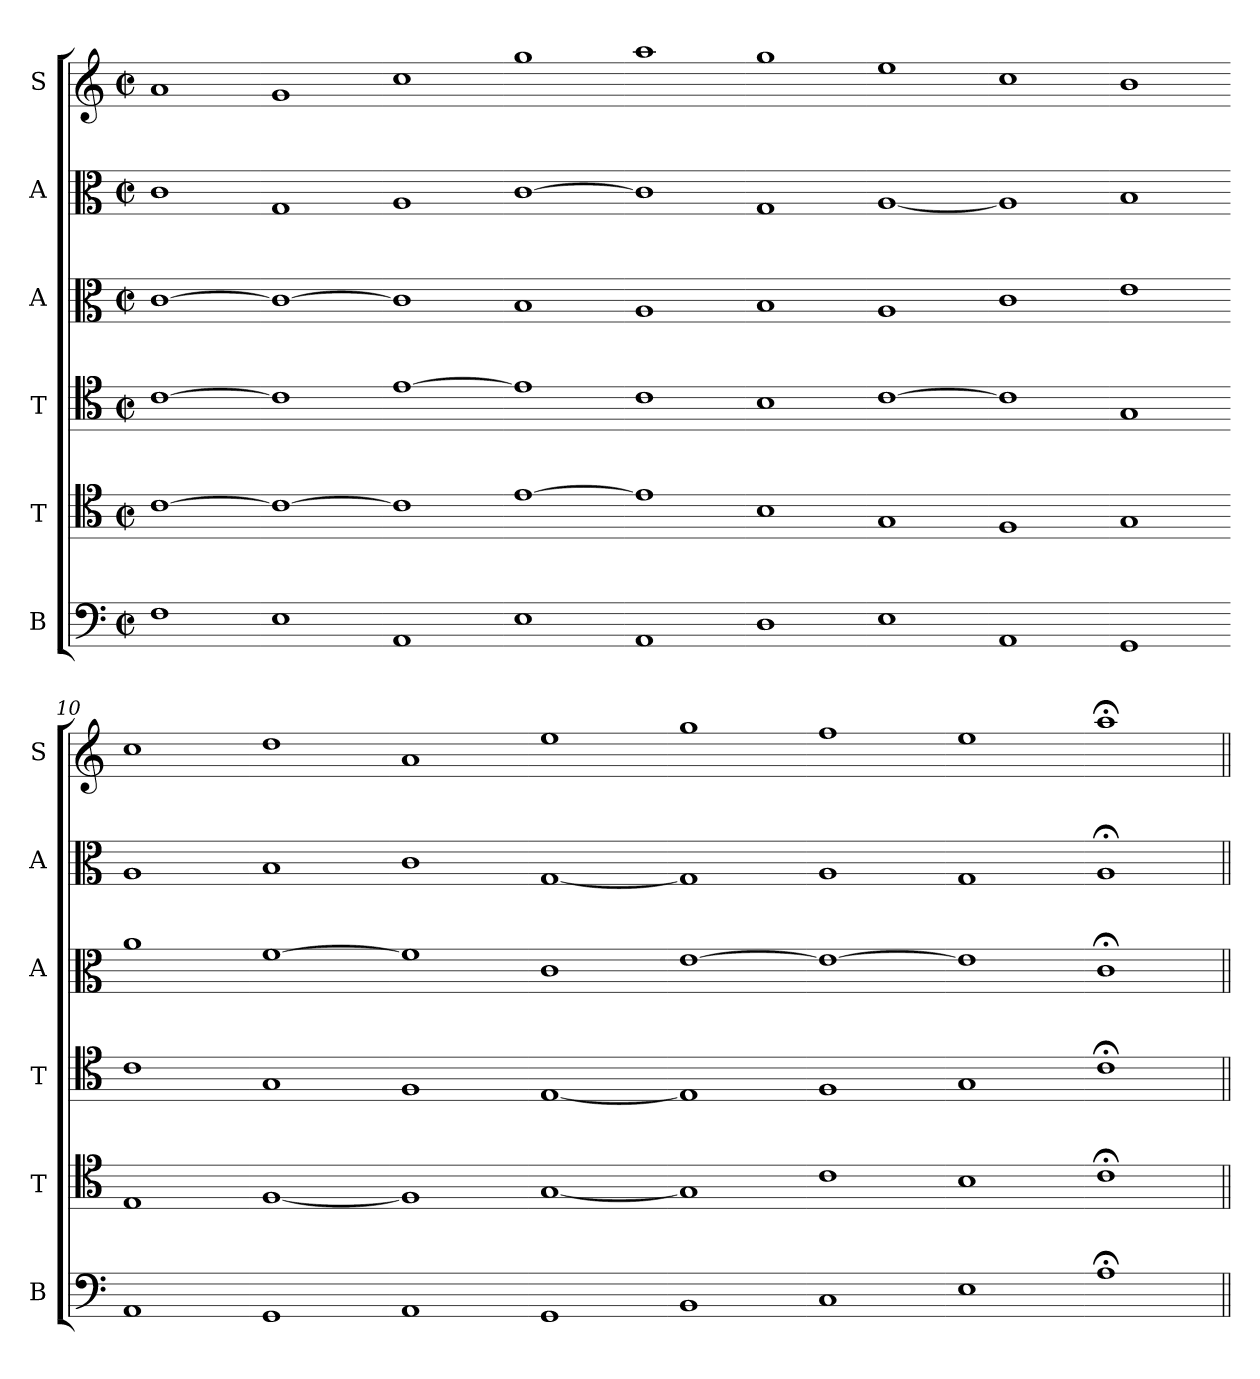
**kern	**kern	**kern	**kern	**kern	**kern
*part6	*part5	*part4	*part3	*part2	*part1
*staff6	*staff5	*staff4	*staff3	*staff2	*staff1
*I"B	*I"T	*I"T	*I"A	*I"A	*I"S
*I'B	*I'T	*I'T	*I'A	*I'A	*I'S
*clefF4	*clefC4	*clefC4	*clefC3	*clefC3	*clefG2
*k[]	*k[]	*k[]	*k[]	*k[]	*k[]
*M2/2	*M2/2	*M2/2	*M2/2	*M2/2	*M2/2
*met(c|)	*met(c|)	*met(c|)	*met(c|)	*met(c|)	*met(c|)
*MM208	*MM208	*MM208	*MM208	*MM208	*MM208
=1	=1	=1	=1	=1	=1
1F	[1c	[1c	[1c	1c	1a
=2-	=2-	=2-	=2-	=2-	=2-
1E	1c_	1c]	1c_	1G	1g
=3-	=3-	=3-	=3-	=3-	=3-
1AA	1c]	[1e	1c]	1A	1cc
=4-	=4-	=4-	=4-	=4-	=4-
1E	[1e	1e]	1B	[1c	1gg
=5-	=5-	=5-	=5-	=5-	=5-
1AA	1e]	1c	1A	1c]	1aa
=6-	=6-	=6-	=6-	=6-	=6-
1D	1B	1B	1B	1G	1gg
=7-	=7-	=7-	=7-	=7-	=7-
1E	1G	[1c	1A	[1A	1ee
=8-	=8-	=8-	=8-	=8-	=8-
1AA	1F	1c]	1c	1A]	1cc
=9-	=9-	=9-	=9-	=9-	=9-
1GG	1G	1G	1e	1B	1b
=10-	=10-	=10-	=10-	=10-	=10-
1AA	1E	1c	1a	1A	1cc
=11-	=11-	=11-	=11-	=11-	=11-
1GG	[1F	1G	[1f	1B	1dd
=12-	=12-	=12-	=12-	=12-	=12-
1AA	1F]	1F	1f]	1c	1a
=13-	=13-	=13-	=13-	=13-	=13-
1GG	[1G	[1E	1c	[1G	1ee
=14-	=14-	=14-	=14-	=14-	=14-
1BB	1G]	1E]	[1e	1G]	1gg
=15-	=15-	=15-	=15-	=15-	=15-
1C	1c	1F	1e_	1A	1ff
=16-	=16-	=16-	=16-	=16-	=16-
1E	1B	1G	1e]	1G	1ee
=17-	=17-	=17-	=17-	=17-	=17-
1A;<	1c;<	1c;<	1c;<	1A;	1aa;<
=||	=||	=||	=||	=||	=||
*-	*-	*-	*-	*-	*-
